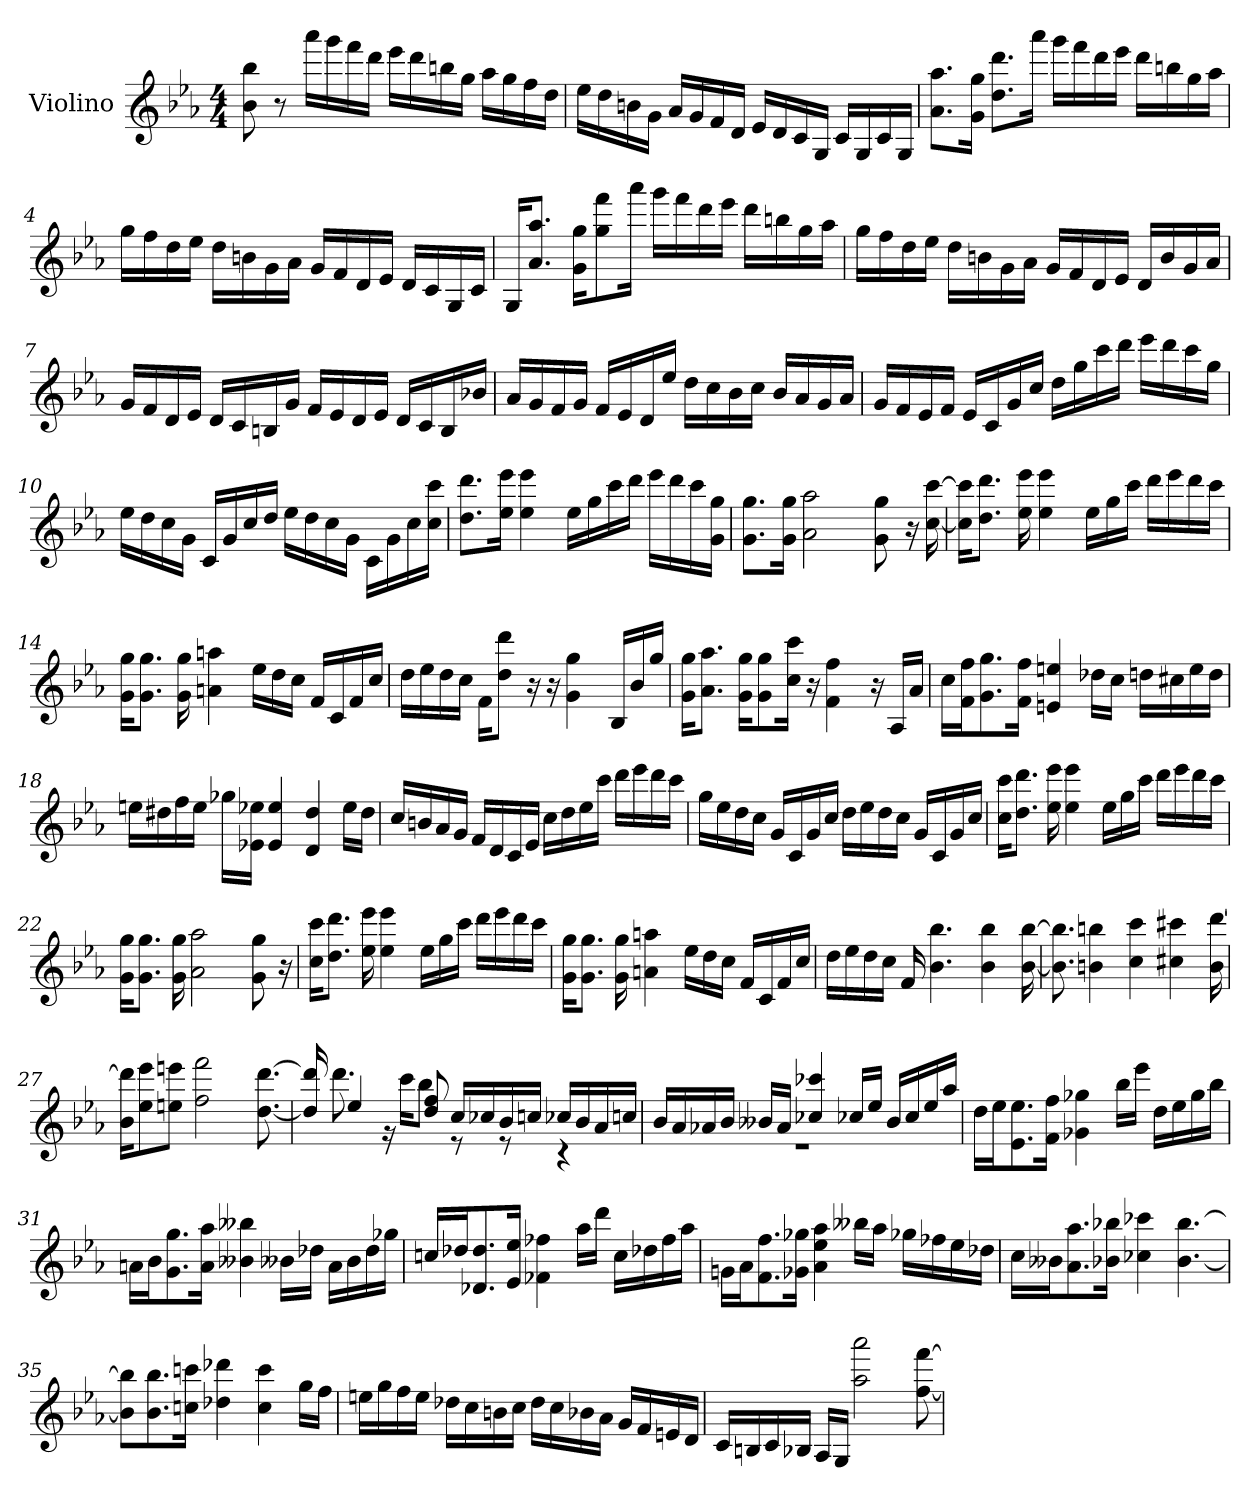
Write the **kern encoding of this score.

**kern
*part1
*staff1
*I"Violino
*I'Vln.
*clefG2
*k[b-e-a-]
*M4/4
*MM160
=1
8b-\ 8bb-\
8r
16aaa-\LL
16ggg\
16fff\
16ddd\JJ
16eee-\LL
16ddd\
16bbn\
16gg\JJ
16aa-\LL
16gg\
16ff\
16dd\JJ
=2
16ee-\LL
16dd\
16bn\
16g\JJ
16a-/LL
16g/
16f/
16d/JJ
16e-/LL
16d/
16c/
16G/JJ
16c/LL
16G/
16c/
16G/JJ
!!LO:LB:g=z
=3
8.a-\ 8.aa-\L
16g\ 16gg\Jk
8.dd\ 8.ddd\L
16aaa-\Jk
16ggg\LL
16fff\
16ddd\
16eee-\JJ
16ddd\LL
16bbn\
16gg\
16aa-\JJ
=4
16gg\LL
16ff\
16dd\
16ee-\JJ
16dd\LL
16bn\
16g\
16a-\JJ
16g/LL
16f/
16d/
16e-/JJ
16d/LL
16c/
16G/
16c/JJ
!!LO:LB:g=z
=5
16G/KL
8.a-/ 8.aa-/J
16g\ 16gg\KL
8gg\ 8fff\
16aaa-\Jk
16ggg\LL
16fff\
16ddd\
16eee-\JJ
16ddd\LL
16bbn\
16gg\
16aa-\JJ
=6
16gg\LL
16ff\
16dd\
16ee-\JJ
16dd\LL
16bn\
16g\
16a-\JJ
16g/LL
16f/
16d/
16e-/JJ
16d/LL
16b/
16g/
16a-/JJ
!!LO:LB:g=z
=7
16g/LL
16f/
16d/
16e-/JJ
16d/LL
16c/
16Bn/
16g/JJ
16f/LL
16e-/
16d/
16e-/JJ
16d/LL
16c/
16B/
16b-X/JJ
=8
16a-/LL
16g/
16f/
16g/JJ
16f/LL
16e-/
16d/
16ee-/JJ
16dd\LL
16cc\
16b-\
16cc\JJ
16b-/LL
16a-/
16g/
16a-/JJ
!!LO:LB:g=z
=9
16g/LL
16f/
16e-/
16f/JJ
16e-/LL
16c/
16g/
16cc/JJ
16dd\LL
16gg\
16ccc\
16ddd\JJ
16eee-\LL
16ddd\
16ccc\
16gg\JJ
=10
16ee-\LL
16dd\
16cc\
16g\JJ
16c/LL
16g/
16cc/
16dd/JJ
16ee-\LL
16dd\
16cc\
16g\JJ
16c\LL
16g\
16cc\
16cc\ 16ccc\JJ
!!LO:LB:g=z
=11
8.dd\ 8.ddd\L
16ee-\ 16eee-\Jk
4ee-\ 4eee-\
16ee-\LL
16gg\
16ccc\
16ddd\JJ
16eee-\LL
16ddd\
16ccc\
16g\ 16gg\JJ
=12
8.g\ 8.gg\L
16g\ 16gg\Jk
2a-\ 2aa-\
8g\ 8gg\
16r
[16cc\ [16ccc\
=13
16cc\] 16ccc\]KL
8.dd\ 8.ddd\J
16ee-\ 16eee-\
4ee-\ 4eee-\
16ee-\LL
16gg\
16ccc\JJ
16ddd\LL
16eee-\
16ddd\
16ccc\JJ
!!LO:LB:g=z
=14
16g\ 16gg\KL
8.g\ 8.gg\J
16g\ 16gg\
4an\ 4aan\
16ee-\LL
16dd\
16cc\JJ
16f/LL
16c/
16f/
16cc/JJ
=15
16dd\LL
16ee-\
16dd\
16cc\JJ
16f\KL
8dd\ 8ddd\J
16r
16r
4g\ 4gg\
16B-/LL
16b-/
16gg/JJ
=16
16g\ 16gg\KL
8.a-\ 8.aa-\J
16g\ 16gg\KL
8g\ 8gg\
16cc\ 16ccc\Jk
16r
4f\ 4ff\
16r
16A-/LL
16a-/JJ
!!LO:LB:g=z
=17
16cc\LL
16f\ 16ff\J
8.g\ 8.gg\
16f\ 16ff\Jk
4en/ 4een/
16dd-X\LL
16cc\JJ
16ddn\LL
16cc#X\
16ee\
16dd\JJ
=18
16een\LL
16dd#X\
16ff\
16ee\JJ
16gg-X\LL
16e-X\ 16ee-X\JJ
4e-/ 4ee-/
4d/ 4dd#/
16ee-\LL
16dd#\JJ
=19
16cc/LL
16bn/
16a-/
16g/JJ
16f/LL
16d/
16c/
16e-/JJ
16cc\LL
16dd\
16ee-\
16ccc\JJ
16ddd\LL
16eee-\
16ddd\
16ccc\JJ
!!LO:LB:g=z
=20
16gg\LL
16ee-\
16dd\
16cc\JJ
16g/LL
16c/
16g/
16cc/JJ
16dd\LL
16ee-\
16dd\
16cc\JJ
16g/LL
16c/
16g/
16cc/JJ
=21
16cc\ 16ccc\KL
8.dd\ 8.ddd\J
16ee-\ 16eee-\
4ee-\ 4eee-\
16ee-\LL
16gg\
16ccc\JJ
16ddd\LL
16eee-\
16ddd\
16ccc\JJ
=22
16g\ 16gg\KL
8.g\ 8.gg\J
16g\ 16gg\
2a-\ 2aa-\
8g\ 8gg\
16r
!!LO:LB:g=z
=23
16cc\ 16ccc\KL
8.dd\ 8.ddd\J
16ee-\ 16eee-\
4ee-\ 4eee-\
16ee-\LL
16gg\
16ccc\JJ
16ddd\LL
16eee-\
16ddd\
16ccc\JJ
=24
16g\ 16gg\KL
8.g\ 8.gg\J
16g\ 16gg\
4an\ 4aan\
16ee-\LL
16dd\
16cc\JJ
16f/LL
16c/
16f/
16cc/JJ
=25
16dd\LL
16ee-\
16dd\
16cc\JJ
16f/
4.b-\ 4.bb-\
4b-\ 4bb-\
[16b-\ [16bb-\
!!LO:PB:g=z
=26
8.b-\] 8.bb-\]
4bn\ 4bbn\
4cc\ 4ccc\
4cc#X\ 4ccc#X\
16b\ [16ddd\
=27
16b-\ 16ddd\]KL
8ee-\ 8eee-\
8een\ 8eeen\J
2ff\ 2fff\
[8.dd\ [8.ddd\
=28
*^
16dd/] 16ddd/]	16ryy
4ee-/	8.ddd\
.	16r
16reyy	16ccc\KL
8dd/ 8ff/	8bb-\J
16cc/LL	8r
16cc-X/	.
16b-/	8r
16ccn/JJ	.
16cc-X/LL	4r
16b-/	.
16a-/	.
16ccn/JJ	.
!!LO:LB:g=z	!!
=29	=29
16b-/LL	1r
16a-/	.
16a-X/	.
16b-/JJ	.
16b--X/LL	.
16a-/JJ	.
4cc-X/ 4ccc-X/	.
16cc-X/LL	.
16ee-/JJ	.
16b--/LL	.
16cc-/	.
16ee-/	.
16aa-/JJ	.
*v	*v
=30
16dd\LL
16ee-\J
8.e-\ 8.ee-\
16f\ 16ff\Jk
4g-X\ 4gg-X\
16bb-\LL
16eee-\JJ
16dd\LL
16ee-\
16gg-\
16bb-\JJ
=31
16an\LL
16b-\J
8.g\ 8.gg\
16a\ 16aa-\Jk
4b--X\ 4bb--X\
16b--X\LL
16dd-X\JJ
16a\LL
16b--\
16dd-\
16gg-X\JJ
!!LO:LB:g=z
=32
16ccn/LL
16dd-X/J
8.d-X/ 8.dd-/
16e-/ 16ee-/Jk
4f-X\ 4ff-X\
16aa-\LL
16ddd\JJ
16cc\LL
16dd-X\
16ff-\
16aa-\JJ
=33
16gn\LL
16a-\J
8.f\ 8.ff\
16g-X\ 16gg-X\Jk
4a-\ 4ee-\ 4aa-\
16bb--X\LL
16aa-\JJ
16gg-X\LL
16ff-X\
16ee-\
16dd-X\JJ
=34
16cc\LL
16b--X\J
8.a-\ 8.aa-\
16b-X\ 16bb-X\Jk
4cc-X\ 4ccc-X\
[4.b-\ [4.bb-\
!!LO:LB:g=z
=35
8b-\] 8bb-\]L
8.b-\ 8.bb-\
16ccn\ 16cccn\Jk
4dd-X\ 4ddd-X\
4cc\ 4ccc\
16gg\LL
16ff\JJ
=36
16een\LL
16gg\
16ff\
16ee\JJ
16dd-X\LL
16cc\
16bn\
16cc\JJ
16dd-\LL
16cc\
16b-X\
16a-\JJ
16g/LL
16f/
16en/
16d/JJ
=37
16c/LL
16Bn/
16c/
16B-X/JJ
16A-/LL
16G/JJ
2aa-\ 2aaa-\
[8ff\ [8fff\
=
*-
